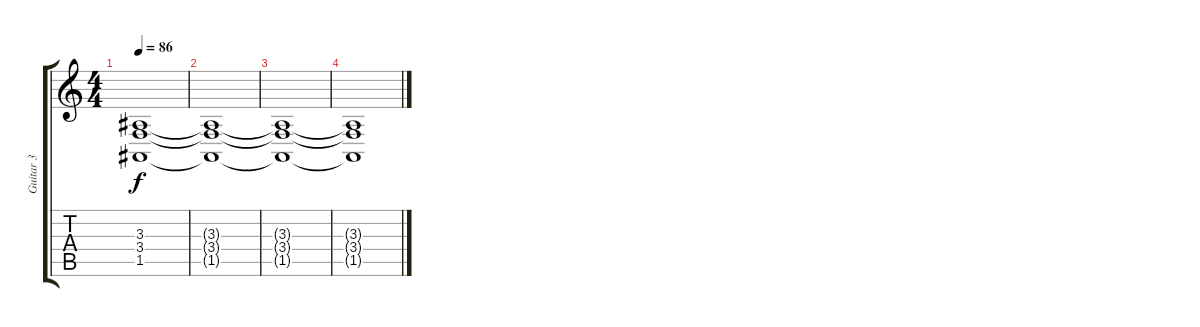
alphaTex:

\track ("Guitar 3" "Guitar 3") {instrument brightacousticpiano}
\staff {score tabs}
\tuning (E4 B3 G3 D3 A2 D2) {hide}
\ts (4 4)
\tempo 86
\clef g2
\ks c
(3.3{t} 3.4{t} 1.5{t}).1{dy f} |
(3.3{t} 3.4{t} 1.5{t}).1 |
(3.3{t} 3.4{t} 1.5{t}).1{volume 0} |
(3.3{t} 3.4{t} 1.5{t}).1
